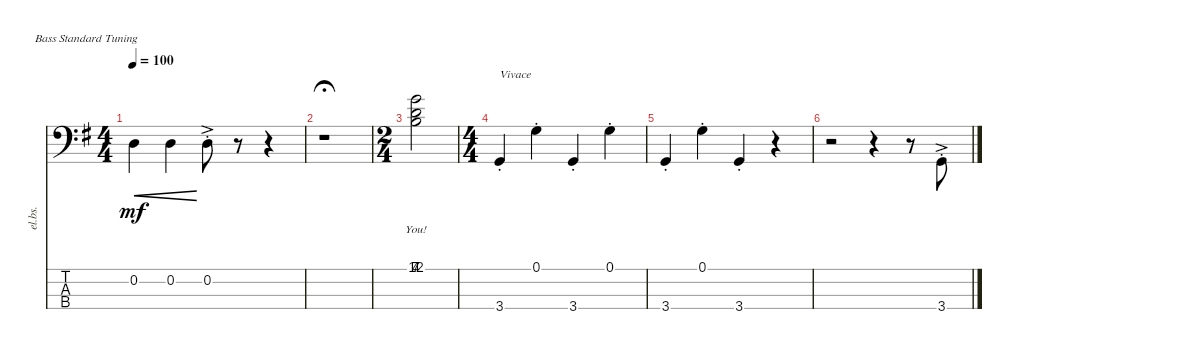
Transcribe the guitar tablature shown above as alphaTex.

\defaultSystemsLayout 4
\bracketExtendMode nobrackets
\track ("Electric Bass" "el.bs.") {defaultSystemsLayout 6 multiBarRest instrument electricbassfinger}
\staff {score tabs}
\tuning (G2 D2 A1 E1)
\ts (4 4)
\tempo 100
\clef f4
\scale
0.234546
\ks g
0.2{acc forcenatural}.4{cre dy mf beam Down} 0.2{acc forcenatural}.4{cre beam Down} 0.2{ac st acc forcenatural}.8{beam Down} r.8{beam Down} r.4{beam Down} |
\scale
0.111278 r.1{fermata (medium 0.5) beam Down} |
\ts (2 4)
\beaming (8 2 2)
\scale
0.1319 (12.1{acc forcenatural} 7.1{acc forcenatural} 4.1{acc forcenatural}).2{lyrics (0 "You!") lyrics (1 "") lyrics (2 "") lyrics (3 "") lyrics (4 "") beam Down} |
\ts (4 4)
\beaming (8 2 2 2 2)
\scale
0.186283 3.4{st acc forcenatural}.4{txt "Vivace" beam Up} 0.1{st acc forcenatural}.4{beam Down} 3.4{st acc forcenatural}.4{beam Up} 0.1{st acc forcenatural}.4{beam Down} |
\scale
0.165661 3.4{st acc forcenatural}.4{beam Up} 0.1{st acc forcenatural}.4{beam Down} 3.4{st acc forcenatural}.4{beam Up} r.4{beam Down} |
\scale
0.170331 r.2{beam Down} r.4{beam Down} r.8{beam Down} 3.4{ac st acc forcenatural}.8{beam Up}
